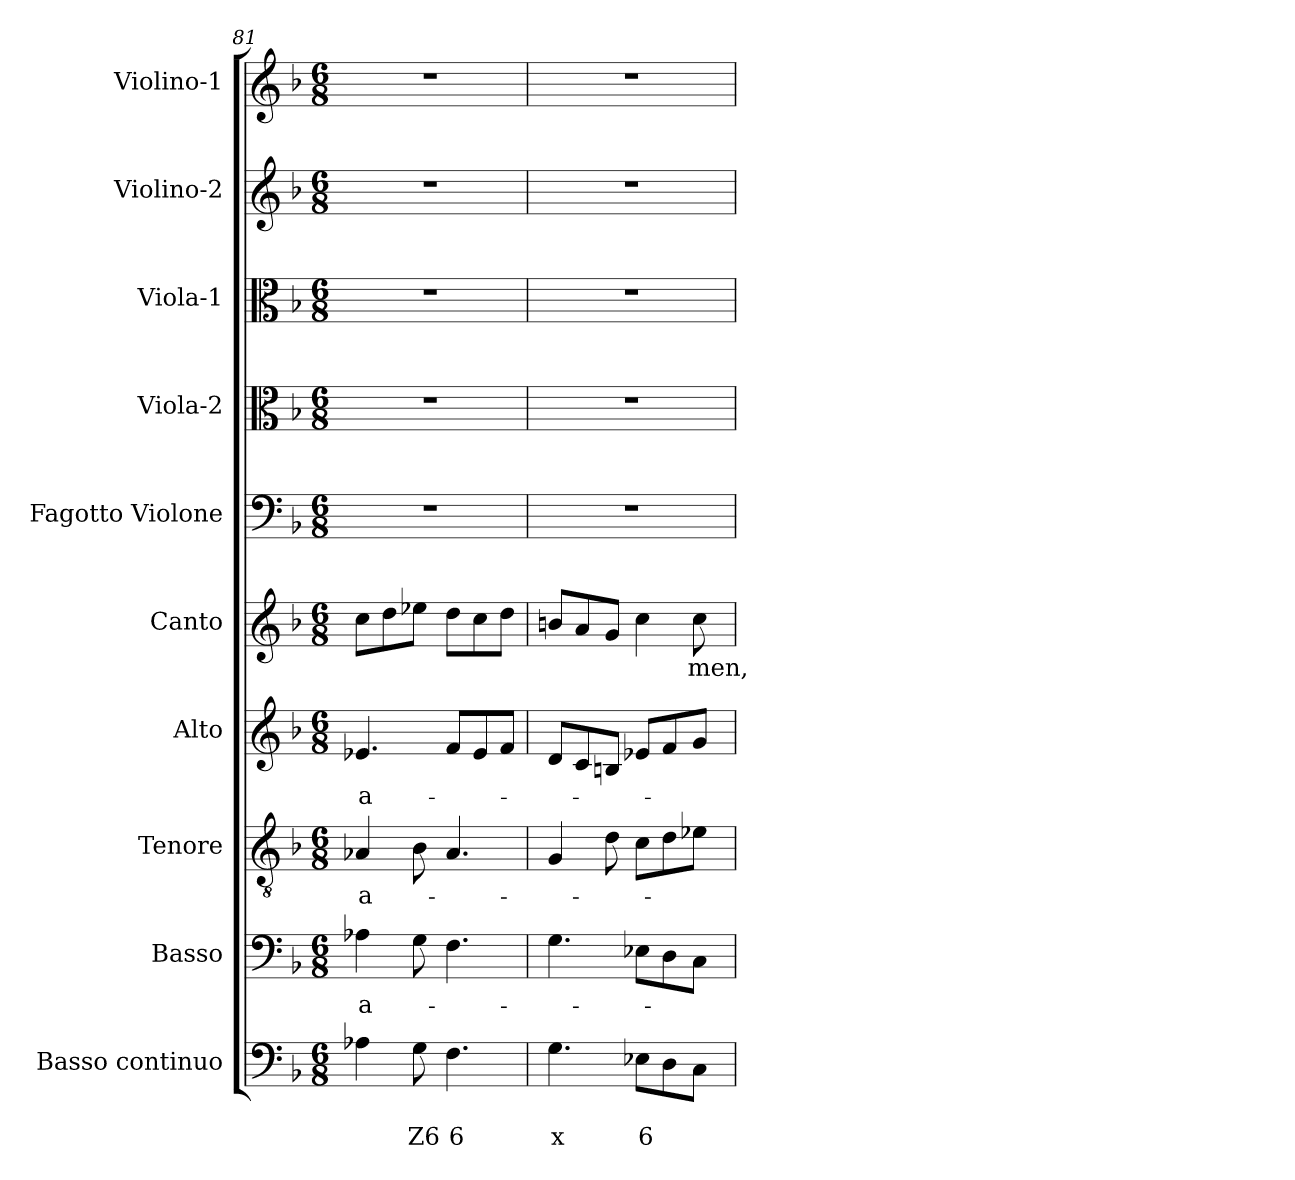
**kern	**text	**text	**kern	**text	**kern	**text	**kern	**text	**kern	**text	**kern	**kern	**kern	**kern	**kern
*part10	*part10	*part10	*part9	*part9	*part8	*part8	*part7	*part7	*part6	*part6	*part5	*part4	*part3	*part2	*part1
*staff10	*staff10	*staff10	*staff9	*staff9	*staff8	*staff8	*staff7	*staff7	*staff6	*staff6	*staff5	*staff4	*staff3	*staff2	*staff1
*I"Basso continuo	*	*	*I"Basso	*	*I"Tenore	*	*I"Alto	*	*I"Canto	*	*I"Fagotto Violone	*I"Viola-2	*I"Viola-1	*I"Violino-2	*I"Violino-1
*clefF4	*	*	*clefF4	*	*clefGv2	*	*clefG2	*	*clefG2	*	*clefF4	*clefC3	*clefC3	*clefG2	*clefG2
*k[b-]	*	*	*k[b-]	*	*k[b-]	*	*k[b-]	*	*k[b-]	*	*k[b-]	*k[b-]	*k[b-]	*k[b-]	*k[b-]
*F:	*	*	*F:	*	*F:	*	*F:	*	*F:	*	*F:	*F:	*F:	*F:	*F:
*M6/8	*	*	*M6/8	*	*M6/8	*	*M6/8	*	*M6/8	*	*M6/8	*M6/8	*M6/8	*M6/8	*M6/8
=81	=81	=81	=81	=81	=81	=81	=81	=81	=81	=81	=81	=81	=81	=81	=81
!	!	!	!	!LO:LY:b	!	!	!	!	!	!	!	!	!	!	!
!	!	!	!	!	!	!LO:LY:b	!	!	!	!	!	!	!	!	!
!	!	!	!	!	!	!	!	!LO:LY:b	!	!	!	!	!	!	!
4A-X\	.	.	4A-X\	a-	4A-X/	a-	4.e-X/	a-	8cc\L	.	2.r	2.r	2.r	2.r	2.r
.	.	.	.	.	.	.	.	.	8dd\	.	.	.	.	.	.
!	!	!LO:LY:b	!	!	!	!	!	!	!	!	!	!	!	!	!
8G\	.	Z6	8G\	.	8B-\	.	.	.	8ee-X\J	.	.	.	.	.	.
!	!	!LO:LY:b	!	!	!	!	!	!	!	!	!	!	!	!	!
4.F\	.	6	4.F\	.	4.A-/	.	8f/L	.	8dd\L	.	.	.	.	.	.
.	.	.	.	.	.	.	8e-/	.	8cc\	.	.	.	.	.	.
.	.	.	.	.	.	.	8f/J	.	8dd\J	.	.	.	.	.	.
=82	=82	=82	=82	=82	=82	=82	=82	=82	=82	=82	=82	=82	=82	=82	=82
!	!	!LO:LY:b	!	!	!	!	!	!	!	!	!	!	!	!	!
4.G\	.	x	4.G\	.	4G/	.	8d/L	.	8bn/L	.	2.r	2.r	2.r	2.r	2.r
.	.	.	.	.	.	.	8c/	.	8a/	.	.	.	.	.	.
.	.	.	.	.	8d\	.	8Bn/J	.	8g/J	.	.	.	.	.	.
!	!	!LO:LY:b	!	!	!	!	!	!	!	!	!	!	!	!	!
8E-X\L	.	6	8E-X\L	.	8c\L	.	8e-X/L	.	4cc\	.	.	.	.	.	.
8D\	.	.	8D\	.	8d\	.	8f/	.	.	.	.	.	.	.	.
!	!	!	!	!	!	!	!	!	!	!LO:LY:b	!	!	!	!	!
8C\J	.	.	8C\J	.	8e-X\J	.	8g/J	.	8cc\	-men,	.	.	.	.	.
=	=	=	=	=	=	=	=	=	=	=	=	=	=	=	=
*-	*-	*-	*-	*-	*-	*-	*-	*-	*-	*-	*-	*-	*-	*-	*-
